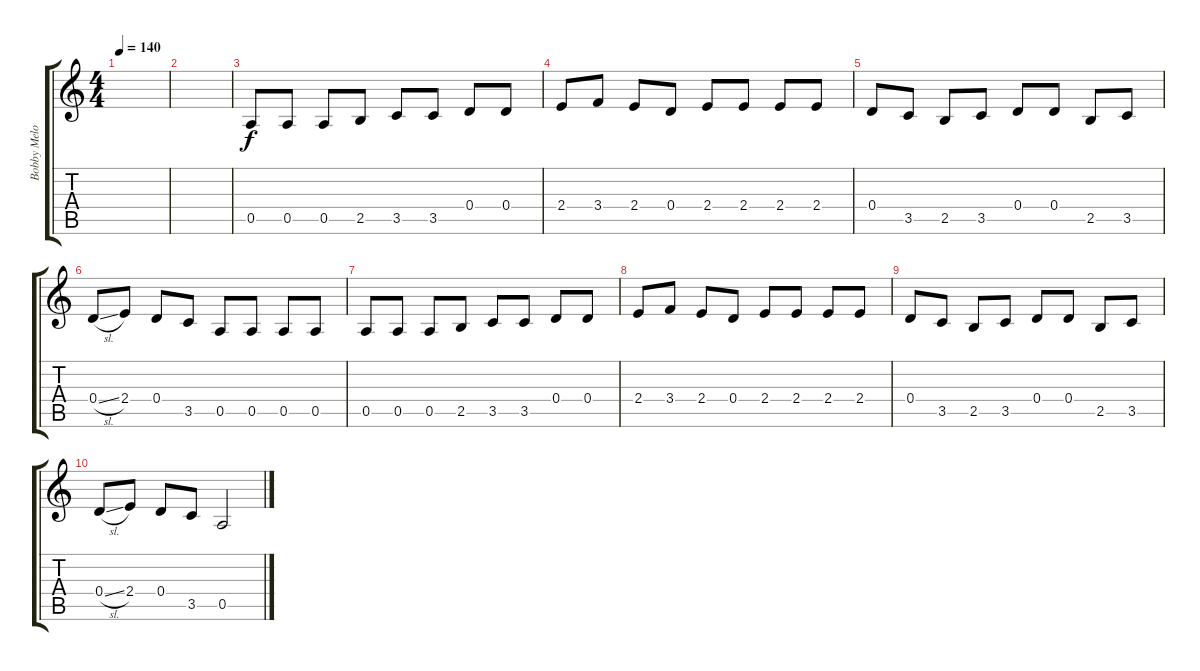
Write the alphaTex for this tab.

\track ("Bobby Melody" "Bobby Melo") {instrument overdrivenguitar}
\staff {score tabs}
\tuning (E4 B3 G3 D3 A2 E2) {hide}
\ts (4 4)
\tempo 140
\clef g2
\ks c
|
|
0.5.8 0.5.8 0.5.8 2.5.8 3.5.8 3.5.8 0.4.8 0.4.8 |
2.4.8 3.4.8 2.4.8 0.4.8 2.4.8 2.4.8 2.4.8 2.4.8 |
0.4.8 3.5.8 2.5.8 3.5.8 0.4.8 0.4.8 2.5.8 3.5.8 |
0.4{sl}.8 2.4.8 0.4.8 3.5.8 0.5.8 0.5.8 0.5.8 0.5.8 |
0.5.8 0.5.8 0.5.8 2.5.8 3.5.8 3.5.8 0.4.8 0.4.8 |
2.4.8 3.4.8 2.4.8 0.4.8 2.4.8 2.4.8 2.4.8 2.4.8 |
0.4.8 3.5.8 2.5.8 3.5.8 0.4.8 0.4.8 2.5.8 3.5.8 |
0.4{sl}.8 2.4.8 0.4.8 3.5.8 0.5.2
